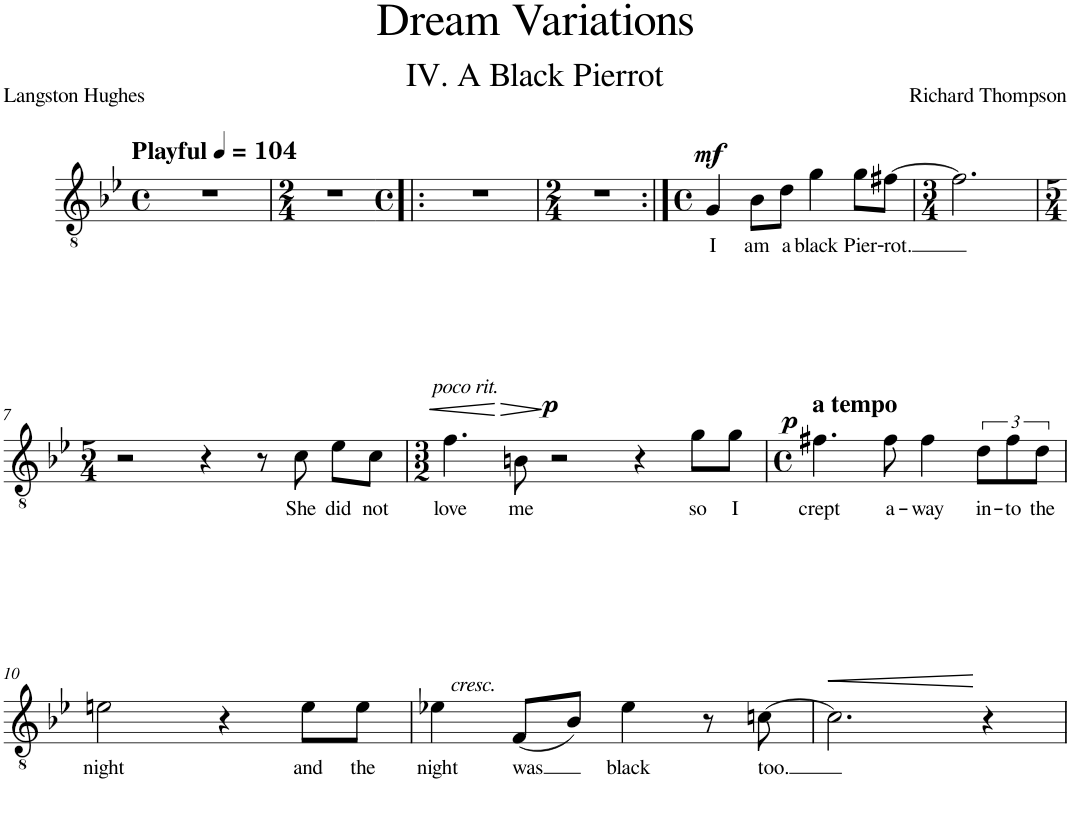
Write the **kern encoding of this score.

**kern	**text	**dynam
*part1	*part1	*part1
*staff1	*staff1	*staff1
*I"Tenor	*	*
*I'T.	*	*
*clefGv2	*	*
*k[b-e-]	*	*
*M4/4	*	*
*met(c)	*	*
*MM104	*	*
=1	=1	=1
!LO:TX:a:B:t=Playful	!	!
1r	.	.
=2	=2	=2
*M2/4	*	*
2r	.	.
=3!|:	=3!|:	=3!|:
*M4/4	*	*
*met(c)	*	*
1r	.	.
=4	=4	=4
*M2/4	*	*
2r	.	.
=5:|!	=5:|!	=5:|!
*M4/4	*	*
*met(c)	*	*
!	!LO:LY:b	!LO:DY:a
4G/	I	mf
!	!LO:LY:b	!
8B-\L	am	.
!	!LO:LY:b	!
8d\J	a	.
!	!LO:LY:b	!
4g\	black	.
!	!LO:LY:b	!
8g\L	Pier-	.
!	!LO:LY:b	!
[8f#X\J	-rot.	.
=6	=6	=6
*M3/4	*	*
2.f#\]	.	.
!!LO:LB:g=z
=7	=7	=7
*M5/4	*	*
2r	.	.
4r	.	.
8r	.	.
!	!LO:LY:b	!
8c\	She	.
!	!LO:LY:b	!
8e-\L	did	.
!	!LO:LY:b	!
8c\J	not	.
=8	=8	=8
*M3/2	*	*
!LO:TX:a:i:t=poco rit.	!	!
!	!LO:LY:b	!LO:HP:b
4.f\	love	<
!	!LO:LY:b	!LO:HP:n=1:b
!	!	!LO:DY:n=1:a
8Bn\	me	[ > p
2r	.	]
4r	.	.
!	!LO:LY:b	!
8g\L	so	.
!	!LO:LY:b	!
8g\J	I	.
=9	=9	=9
*M4/4	*	*
*met(c)	*	*
!LO:TX:a:B:t=a tempo	!	!
!	!LO:LY:b	!LO:DY:a
4.f#X\	crept	p
!	!LO:LY:b	!
8f#\	a-	.
!	!LO:LY:b	!
4f#\	-way	.
!	!LO:LY:b	!
12d\L	in-	.
!	!LO:LY:b	!
12f#\	-to	.
!	!LO:LY:b	!
12d\J	the	.
!!LO:LB:g=z
=10	=10	=10
!	!LO:LY:b	!
2en\	night	.
4r	.	.
!	!LO:LY:b	!
8e\L	and	.
!	!LO:LY:b	!
8e\J	the	.
=11	=11	=11
!LO:TX:a:i:t=cresc.	!	!
!	!LO:LY:b	!
4e-X\	night	.
!	!LO:LY:b	!
(8F/L	was	.
8B-/J)	.	.
!	!LO:LY:b	!
4e-\	black	.
8r	.	.
!	!LO:LY:b	!
[8cn\	too.	.
=12	=12	=12
!	!	!LO:HP:b
2.c\]	.	<
4r	.	[
=	=	=
*-	*-	*-
